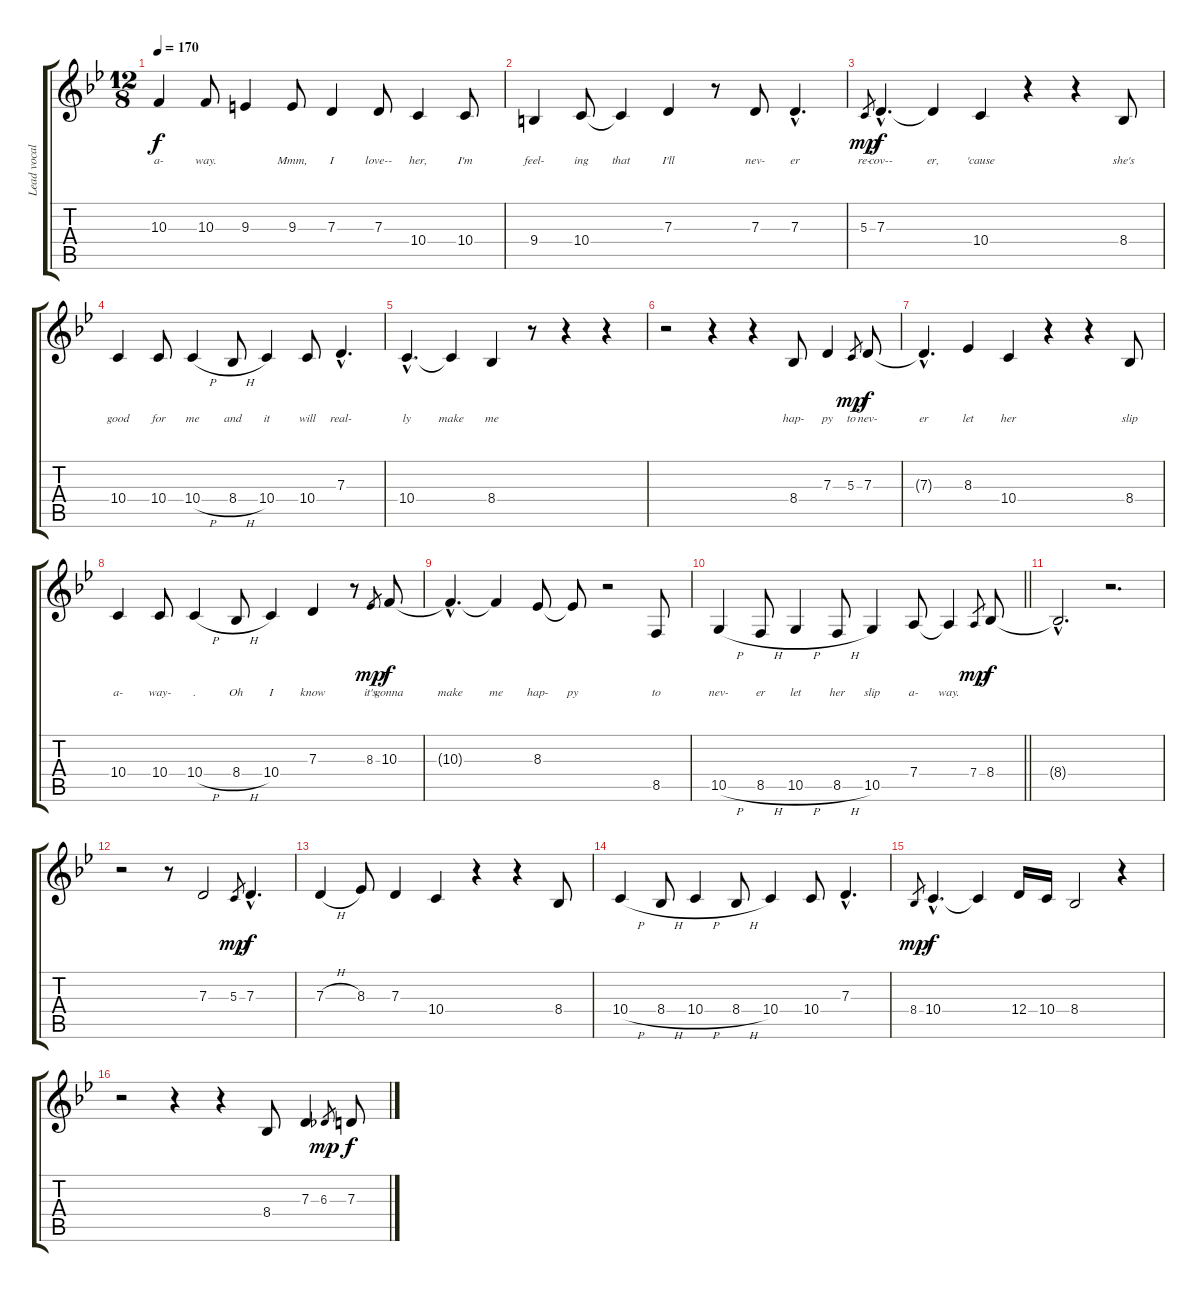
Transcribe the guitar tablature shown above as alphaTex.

\track ("Lead vocal" "Lead vocal") {instrument acousticgrandpiano}
\staff {score tabs}
\tuning (E4 B3 G3 D3 A2 E2) {hide}
\ts (12 8)
\tempo 170
\clef g2
\ks bb
10.3.4{lyrics (0 "a-") lyrics (1 "") lyrics (2 "") lyrics (3 "") lyrics (4 "") dy f} 10.3.8{lyrics (0 "way.") lyrics (1 "") lyrics (2 "") lyrics (3 "") lyrics (4 "")} 9.3.4{lyrics (0 "") lyrics (1 "") lyrics (2 "") lyrics (3 "") lyrics (4 "")} 9.3.8{lyrics (0 "Mmm,") lyrics (1 "") lyrics (2 "") lyrics (3 "") lyrics (4 "")} 7.3.4{lyrics (0 "I") lyrics (1 "") lyrics (2 "") lyrics (3 "") lyrics (4 "")} 7.3.8{lyrics (0 "love--") lyrics (1 "") lyrics (2 "") lyrics (3 "") lyrics (4 "")} 10.4.4{lyrics (0 "her,") lyrics (1 "") lyrics (2 "") lyrics (3 "") lyrics (4 "")} 10.4.8{lyrics (0 "I'm") lyrics (1 "") lyrics (2 "") lyrics (3 "") lyrics (4 "")} |
9.4.4{lyrics (0 "feel-") lyrics (1 "") lyrics (2 "") lyrics (3 "") lyrics (4 "")} 10.4.8{lyrics (0 "ing") lyrics (1 "") lyrics (2 "") lyrics (3 "") lyrics (4 "")} 10.4{t}.4{lyrics (0 "that") lyrics (1 "") lyrics (2 "") lyrics (3 "") lyrics (4 "")} 7.3.4{lyrics (0 "I'll") lyrics (1 "") lyrics (2 "") lyrics (3 "") lyrics (4 "")} r.8 7.3.8{lyrics (0 "nev-") lyrics (1 "") lyrics (2 "") lyrics (3 "") lyrics (4 "")} 7.3{hac}.4{d lyrics (0 "er") lyrics (1 "") lyrics (2 "") lyrics (3 "") lyrics (4 "")} |
5.3.8{lyrics (0 "re-") lyrics (1 "") lyrics (2 "") lyrics (3 "") lyrics (4 "") gr dy mp} 7.3{hac}.4{d lyrics (0 "cov--") lyrics (1 "") lyrics (2 "") lyrics (3 "") lyrics (4 "") dy f} 7.3{t}.4{lyrics (0 "er,") lyrics (1 "") lyrics (2 "") lyrics (3 "") lyrics (4 "")} 10.4.4{lyrics (0 "'cause") lyrics (1 "") lyrics (2 "") lyrics (3 "") lyrics (4 "")} r.4 r.4 8.4.8{lyrics (0 "she's") lyrics (1 "") lyrics (2 "") lyrics (3 "") lyrics (4 "")} |
10.4.4{lyrics (0 "good") lyrics (1 "") lyrics (2 "") lyrics (3 "") lyrics (4 "")} 10.4.8{lyrics (0 "for") lyrics (1 "") lyrics (2 "") lyrics (3 "") lyrics (4 "")} 10.4{h}.4{lyrics (0 "me") lyrics (1 "") lyrics (2 "") lyrics (3 "") lyrics (4 "")} 8.4{h}.8{lyrics (0 "and") lyrics (1 "") lyrics (2 "") lyrics (3 "") lyrics (4 "")} 10.4.4{lyrics (0 "it") lyrics (1 "") lyrics (2 "") lyrics (3 "") lyrics (4 "")} 10.4.8{lyrics (0 "will") lyrics (1 "") lyrics (2 "") lyrics (3 "") lyrics (4 "")} 7.3{hac}.4{d lyrics (0 "real-") lyrics (1 "") lyrics (2 "") lyrics (3 "") lyrics (4 "")} |
10.4{hac}.4{d lyrics (0 "ly") lyrics (1 "") lyrics (2 "") lyrics (3 "") lyrics (4 "")} 10.4{t}.4{lyrics (0 "make") lyrics (1 "") lyrics (2 "") lyrics (3 "") lyrics (4 "")} 8.4.4{lyrics (0 "me") lyrics (1 "") lyrics (2 "") lyrics (3 "") lyrics (4 "")} r.8 r.4 r.4 |
r.2 r.4 r.4 8.4.8{lyrics (0 "hap-") lyrics (1 "") lyrics (2 "") lyrics (3 "") lyrics (4 "")} 7.3.4{lyrics (0 "py") lyrics (1 "") lyrics (2 "") lyrics (3 "") lyrics (4 "")} 5.3.8{lyrics (0 "to") lyrics (1 "") lyrics (2 "") lyrics (3 "") lyrics (4 "") gr dy mp} 7.3.8{lyrics (0 "nev-") lyrics (1 "") lyrics (2 "") lyrics (3 "") lyrics (4 "") dy f} |
7.3{hac t}.4{d lyrics (0 "er") lyrics (1 "") lyrics (2 "") lyrics (3 "") lyrics (4 "")} 8.3.4{lyrics (0 "let") lyrics (1 "") lyrics (2 "") lyrics (3 "") lyrics (4 "")} 10.4.4{lyrics (0 "her") lyrics (1 "") lyrics (2 "") lyrics (3 "") lyrics (4 "")} r.4 r.4 8.4.8{lyrics (0 "slip") lyrics (1 "") lyrics (2 "") lyrics (3 "") lyrics (4 "")} |
10.4.4{lyrics (0 "a-") lyrics (1 "") lyrics (2 "") lyrics (3 "") lyrics (4 "")} 10.4.8{lyrics (0 "way-") lyrics (1 "") lyrics (2 "") lyrics (3 "") lyrics (4 "")} 10.4{h}.4{lyrics (0 ".") lyrics (1 "") lyrics (2 "") lyrics (3 "") lyrics (4 "")} 8.4{h}.8{lyrics (0 "Oh") lyrics (1 "") lyrics (2 "") lyrics (3 "") lyrics (4 "")} 10.4.4{lyrics (0 "I") lyrics (1 "") lyrics (2 "") lyrics (3 "") lyrics (4 "")} 7.3.4{lyrics (0 "know") lyrics (1 "") lyrics (2 "") lyrics (3 "") lyrics (4 "")} r.8 8.3.8{lyrics (0 "it's") lyrics (1 "") lyrics (2 "") lyrics (3 "") lyrics (4 "") gr dy mp} 10.3.8{lyrics (0 "gonna") lyrics (1 "") lyrics (2 "") lyrics (3 "") lyrics (4 "") dy f} |
10.3{hac t}.4{d lyrics (0 "make") lyrics (1 "") lyrics (2 "") lyrics (3 "") lyrics (4 "")} 10.3{t}.4{lyrics (0 "me") lyrics (1 "") lyrics (2 "") lyrics (3 "") lyrics (4 "")} 8.3.8{lyrics (0 "hap-") lyrics (1 "") lyrics (2 "") lyrics (3 "") lyrics (4 "")} 8.3{t}.8{lyrics (0 "py") lyrics (1 "") lyrics (2 "") lyrics (3 "") lyrics (4 "")} r.2 8.5.8{lyrics (0 "to") lyrics (1 "") lyrics (2 "") lyrics (3 "") lyrics (4 "")} |
\barLineRight lightlight
10.5{h}.4{lyrics (0 "nev-") lyrics (1 "") lyrics (2 "") lyrics (3 "") lyrics (4 "")} 8.5{h}.8{lyrics (0 "er") lyrics (1 "") lyrics (2 "") lyrics (3 "") lyrics (4 "")} 10.5{h}.4{lyrics (0 "let") lyrics (1 "") lyrics (2 "") lyrics (3 "") lyrics (4 "")} 8.5{h}.8{lyrics (0 "her") lyrics (1 "") lyrics (2 "") lyrics (3 "") lyrics (4 "")} 10.5.4{lyrics (0 "slip") lyrics (1 "") lyrics (2 "") lyrics (3 "") lyrics (4 "")} 7.4.8{lyrics (0 "a-") lyrics (1 "") lyrics (2 "") lyrics (3 "") lyrics (4 "")} 7.4{t}.4{lyrics (0 "way.") lyrics (1 "") lyrics (2 "") lyrics (3 "") lyrics (4 "")} 7.4.8{gr dy mp} 8.4.8{dy f} |
8.4{hac t}.2{d} r.2{d} |
r.2 r.8 7.3.2 5.3.8{gr dy mp} 7.3{hac}.4{d dy f} |
7.3{h}.4 8.3.8 7.3.4 10.4.4 r.4 r.4 8.4.8 |
10.4{h}.4 8.4{h}.8 10.4{h}.4 8.4{h}.8 10.4.4 10.4.8 7.3{hac}.4{d} |
8.4.8{gr dy mp} 10.4{hac}.4{d dy f} 10.4{t}.4 12.4.16 10.4.16 8.4.2 r.4 |
r.2 r.4 r.4 8.4.8 7.3.4 6.3.8{gr dy mp} 7.3.8{dy f}
